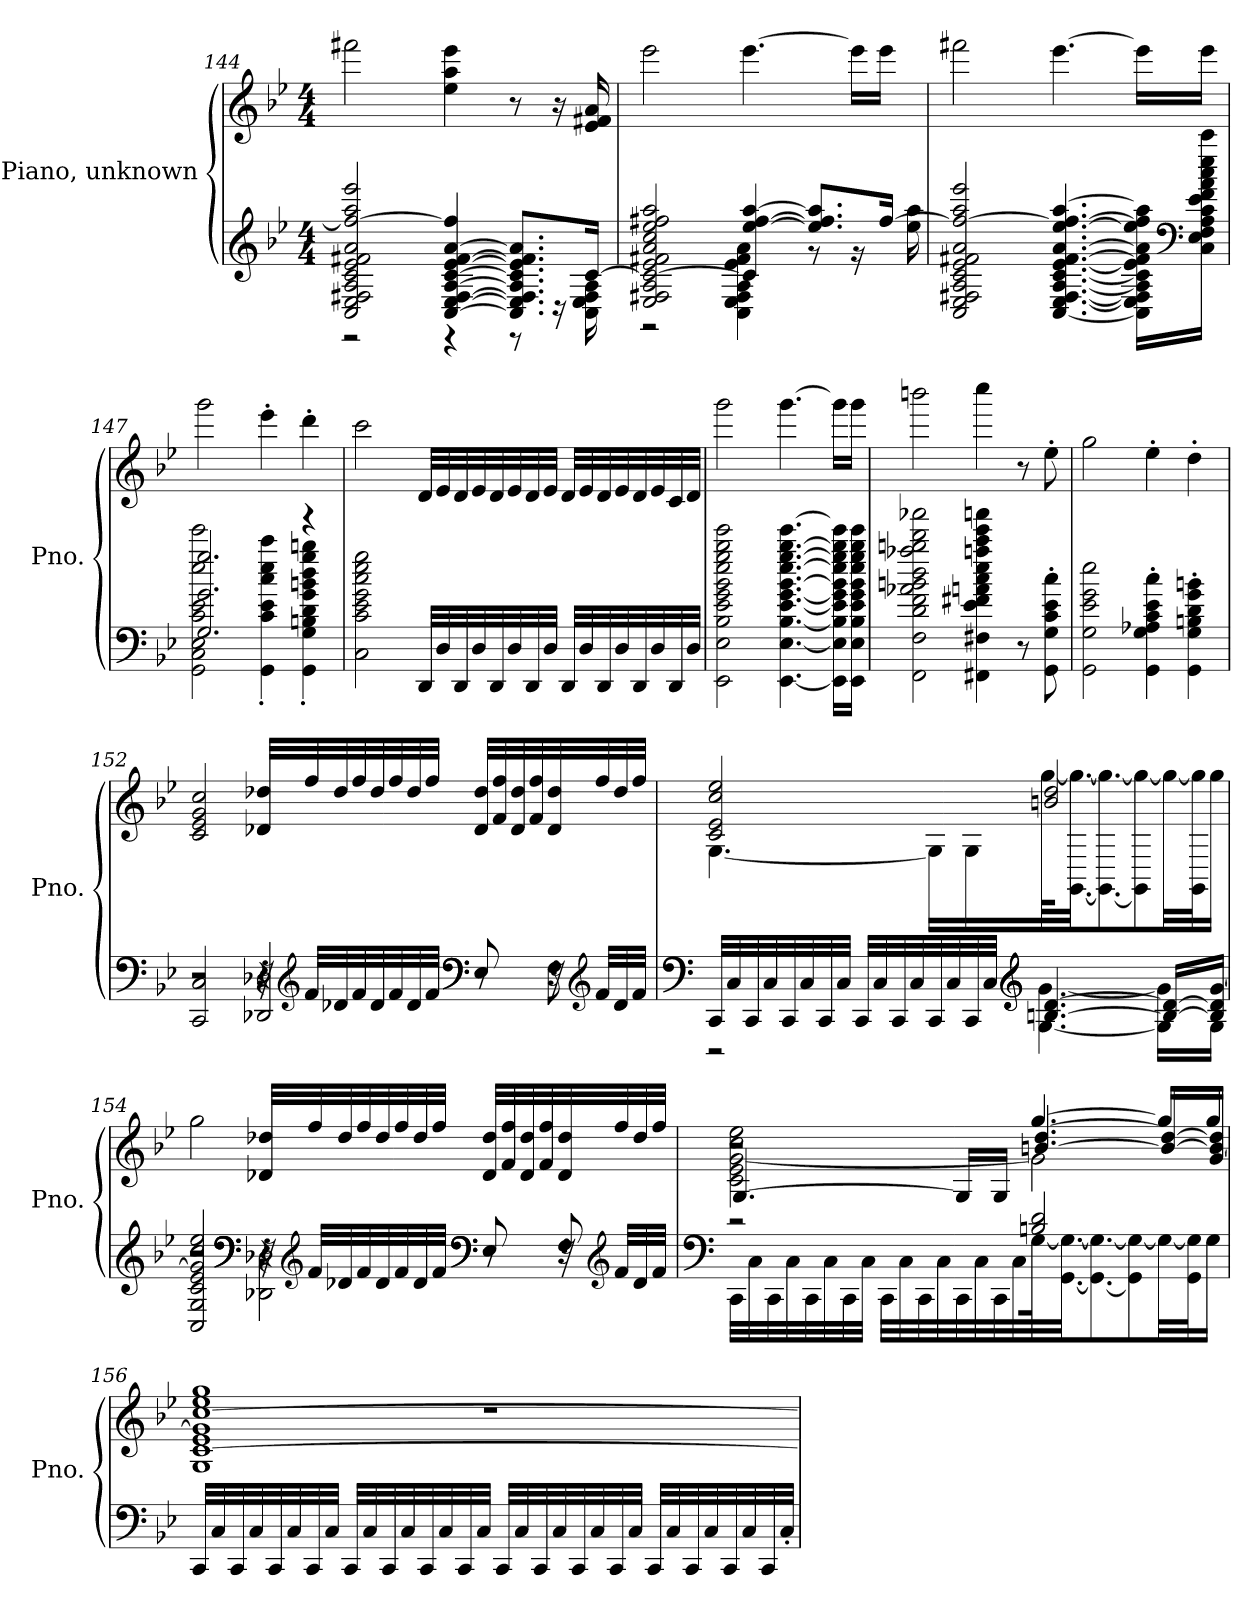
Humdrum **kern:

**kern	**kern
*part1	*part1
*staff2	*staff1
*I"Piano, unknown	*
*I'Pno.	*
*clefG2	*clefG2
*k[b-e-]	*k[b-e-]
*M4/4	*M4/4
=144	=144
*^	*
2C/ 2E-/ 2F#X/ 2A/ 2c/ 2e-/ 2f#X/ 2a/ 2ff#/_ 2aa/ 2eee-/	2r	2fff#X\
[4C/ [4E-/ [4F#/ [4A/ [4c/ [4e-/ [4f#/ [4a/ 4ff#/]	4r	4ee-\ 4aa\ 4eee-\
8.C/] 8.E-/] 8.F#/] 8.A/] 8.c/] 8.e-/] 8.f#/] 8.a/]L	8r	8r
.	16r	16r
[16c/Jk	16C\ 16E-\ 16F#\ 16A\	16e-/ 16f#X/ 16a/
!!LO:LB:g=z
=145	=145	=145
2E-/ 2F#X/ 2A/ 2c/_ 2e-/ 2f#X/ 2a/ 2cc/ 2ee-/ 2ff#X/ 2aa/	2r	2eee-\
4c/] [4ee-/ [4ff#/ [4aa/	4C\ 4E-\ 4F#\ 4A\ 4e-\ 4f#\ 4a\	[4.eee-\
8.ee-/] 8.ff#/] 8.aa/]L	8r	.
.	16r	16eee-\LL]
[16ff#/Jk	16ee-\ 16aa\	16eee-\JJ
*v	*v	*
=146	=146
2C/ 2E-/ 2F#X/ 2A/ 2c/ 2e-/ 2f#X/ 2a/ 2ff#/_ 2aa/ 2eee-/	2fff#X\
[4.C/ [4.E-/ [4.F#/ [4.A/ [4.c/ [4.e-/ [4.f#/ [4.a/ [4.ee-/ 4.ff#/_ [4.aa/	[4.eee-\
16C\] 16E-\] 16F#\] 16A\] 16c\] 16e-\] 16f#\] 16a\] 16ee-\] 16ff#\] 16aa\]LL	16eee-\LL]
*clefF4	*
16C\ 16E-\ 16F#\ 16A\ 16c\ 16e-\ 16f#\ 16a\ 16cc\ 16ee-\ 16ccc\JJ	16eee-\JJ
=147	=147
*^	*
2.G/ 2.g/ 2.gg/	2GG\ 2C\ 2E-\ 2c\ 2e-\ 2ee-\ 2eee-\	2ggg\
.	4GG\' 4c\' 4e-\' 4cc\' 4ee-\' 4ccc\'	4eee-'\
4r	4GG\' 4G\' 4Bn\' 4d\' 4g\' 4bn\' 4dd\' 4gg\' 4bbn\'	4ddd'\
*v	*v	*
!!LO:PB:g=z
=148	=148
2C\ 2c\ 2e-\ 2g\ 2cc\ 2ee-\ 2gg\	2ccc\
32DD/LLL	32d/LLL
32D/	32e-/
32DD/	32d/
32D/	32e-/
32DD/	32d/
32D/	32e-/
32DD/	32d/
32D/JJJ	32e-/JJJ
32DD/LLL	32d/LLL
32D/	32e-/
32DD/	32d/
32D/	32e-/
32DD/	32d/
32D/	32e-/
32DD/	32c/
32D/JJJ	32d/JJJ
=149	=149
2EE-\ 2E-\ 2B-\ 2e-\ 2g\ 2b-\ 2ee-\ 2gg\ 2bb-\ 2eee-\	2ggg\
[4.EE-\ [4.E-\ [4.B-\ [4.e-\ [4.g\ [4.b-\ [4.ee-\ [4.gg\ [4.bb-\ [4.eee-\	[4.ggg\
16EE-\] 16E-\] 16B-\] 16e-\] 16g\] 16b-\] 16ee-\] 16gg\] 16bb-\] 16eee-\]LL	16ggg\LL]
16EE-\ 16E-\ 16B-\ 16e-\ 16g\ 16b-\ 16ee-\ 16gg\ 16bb-\ 16eee-\JJ	16ggg\JJ
=150	=150
2FF\ 2F\ 2d\ 2f\ 2a-X\ 2bn\ 2dd\ 2aa-X\ 2bbn\ 2ddd\ 2aaa-X\	2bbbn\
4FF#X\ 4F#X\ 4e-\ 4f#X\ 4an\ 4cc\ 4ee-\ 4aan\ 4ccc\ 4eee-\ 4aaan\	4cccc\
8r	8r
8GG\' 8G\' 8c\' 8e-\' 8cc\'	8ee-'\
=151	=151
2GG\ 2G\ 2e-\ 2g\ 2ee-\	2gg\
4GG\' 4G\' 4A-X\' 4c\' 4e-\' 4cc\'	4ee-'\
4GG\' 4G\' 4Bn\' 4d\' 4g\' 4bn\'	4dd'\
!!LO:LB:g=z
=152	=152
*^	*
*	*^	*
2CC/ 2C/	2r	2r	2c/ 2e-/ 2g/ 2cc/
32r	4r	2DD-X/ 2D-X/	32d-X/ 32dd-X/LLL
*clefG2	*	*	*
32f/LLL	.	.	32ff/
32d-X/	.	.	32dd-/
32f/	.	.	32ff/
32d-/	.	.	32dd-/
32f/	.	.	32ff/
32d-/	.	.	32dd-/
32f/JJJ	.	.	32ff/JJJ
*clefF4	*	*	*
8E-/	8r	.	32d-/ 32dd-/LLL
.	.	.	32f/ 32ff/
.	.	.	32d-/ 32dd-/
.	.	.	32f/ 32ff/
32r	8F\	.	32d-/ 32dd-/
*clefG2	*	*	*
32f/LLL	.	.	32ff/
32d-/	.	.	32dd-/
32f/JJJ	.	.	32ff/JJJ
*v	*v	*v	*
!!LO:LB:g=z
=153	=153
*clefF4	*
*^	*^
32CC/LLL	2r	2c/ 2e-/ 2cc/ 2ee-/	[4.G\
32C/	.	.	.
32CC/	.	.	.
32C/	.	.	.
32CC/	.	.	.
32C/	.	.	.
32CC/	.	.	.
32C/JJJ	.	.	.
32CC/LLL	.	.	.
32C/	.	.	.
32CC/	.	.	.
32C/	.	.	.
32CC/	.	.	16G\LL]
32C/	.	.	.
32CC/	.	.	16G\
32C/JJJ	.	.	.
*clefG2	*	*	*
[4.Bn/ [4.d/	[4.G\ [4.g\	2bn/ 2dd/	[64gg\KL
.	.	.	[32.GG\ 32.gg\_JJ
.	.	.	8.GG\_ 8.gg\_
.	.	.	8GG\] 8gg\_
16B/_ 16d/_LL	16G\] 16g\]LL	.	32gg\LL_
.	.	.	32GG\ 32gg\]J
16B/] 16d/] [16g/JJ	16G\JJ	.	16gg\JJ
*	*	*v	*v
!!LO:LB:g=z
=154	=154	=154
*	*^	*
2C/ 2G/ 2c/ 2e-/ 2g/] 2cc/ 2ee-/	2r	2r	2gg\
*clefF4	*	*	*
32r	2DD-X\ 2D-X\	4r	32d-X/ 32dd-X/LLL
*clefG2	*	*	*
32f/LLL	.	.	32ff/
32d-X/	.	.	32dd-/
32f/	.	.	32ff/
32d-/	.	.	32dd-/
32f/	.	.	32ff/
32d-/	.	.	32dd-/
32f/JJJ	.	.	32ff/JJJ
*clefF4	*	*	*
8E-/	.	8r	32d-/ 32dd-/LLL
.	.	.	32f/ 32ff/
.	.	.	32d-/ 32dd-/
.	.	.	32f/ 32ff/
32r	.	8F/	32d-/ 32dd-/
*clefG2	*	*	*
32f/LLL	.	.	32ff/
32d-/	.	.	32dd-/
32f/JJJ	.	.	32ff/JJJ
*v	*v	*v	*
!!LO:LB:g=z
=155	=155
*clefF4	*
*^	*^
*	*	*	*^
2r	32CC\LLL	2r	2c\ 2e-\ [2g\ 2cc\ 2ee-\	[4.G/
.	32C\	.	.	.
.	32CC\	.	.	.
.	32C\	.	.	.
.	32CC\	.	.	.
.	32C\	.	.	.
.	32CC\	.	.	.
.	32C\JJJ	.	.	.
.	32CC\LLL	.	.	.
.	32C\	.	.	.
.	32CC\	.	.	.
.	32C\	.	.	.
.	32CC\	.	.	16G/LL]
.	32C\	.	.	.
.	32CC\	.	.	16G/JJ
.	32C\	.	.	.
2Bn/ 2d/	[64G\K	[4.gg/	2g\]	[4.bn/ [4.dd/
.	[32.GG\ 32.G\_JJ	.	.	.
.	8.GG\_ 8.G\_	.	.	.
.	8GG\] 8G\_	.	.	.
.	32G\LL_	16gg/LL]	.	16b/_ 16dd/_LL
.	32GG\ 32G\]J	.	.	.
.	16G\JJ	16gg/JJ	.	[16g/ 16b/] 16dd/]JJ
*v	*v	*	*	*
!!LO:LB:g=z	!!	!!
=156	=156	=156	=156
32CC/LLL	1r	1G 1e- 1ee- 1gg	[1c 1g] [1cc
32C/	.	.	.
32CC/	.	.	.
32C/	.	.	.
32CC/	.	.	.
32C/	.	.	.
32CC/	.	.	.
32C/JJJ	.	.	.
32CC/LLL	.	.	.
32C/	.	.	.
32CC/	.	.	.
32C/	.	.	.
32CC/	.	.	.
32C/	.	.	.
32CC/	.	.	.
32C/JJJ	.	.	.
32CC/LLL	.	.	.
32C/	.	.	.
32CC/	.	.	.
32C/	.	.	.
32CC/	.	.	.
32C/	.	.	.
32CC/	.	.	.
32C/JJJ	.	.	.
32CC/LLL	.	.	.
32C/	.	.	.
32CC/	.	.	.
32C/	.	.	.
32CC/	.	.	.
32C/	.	.	.
32CC/	.	.	.
32C'/JJJ	.	.	.
*	*v	*v	*v
=	=
*-	*-
